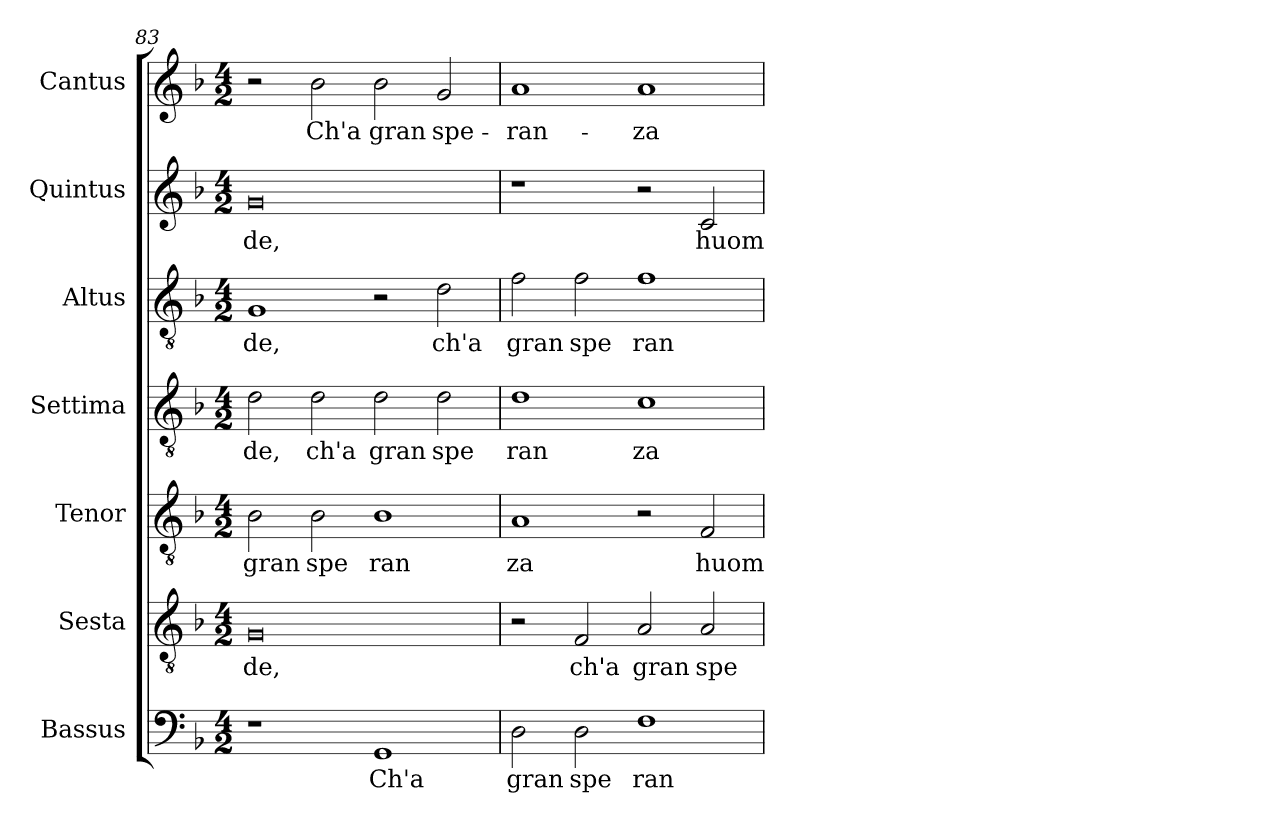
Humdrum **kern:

**kern	**text	**kern	**text	**kern	**text	**kern	**text	**kern	**text	**kern	**text	**kern	**text
*part7	*part7	*part6	*part6	*part5	*part5	*part4	*part4	*part3	*part3	*part2	*part2	*part1	*part1
*staff7	*staff7	*staff6	*staff6	*staff5	*staff5	*staff4	*staff4	*staff3	*staff3	*staff2	*staff2	*staff1	*staff1
*I"Bassus	*	*I"Sesta	*	*I"Tenor	*	*I"Settima	*	*I"Altus	*	*I"Quintus	*	*I"Cantus	*
*clefF4	*	*clefGv2	*	*clefGv2	*	*clefGv2	*	*clefGv2	*	*clefG2	*	*clefG2	*
*k[b-]	*	*k[b-]	*	*k[b-]	*	*k[b-]	*	*k[b-]	*	*k[b-]	*	*k[b-]	*
*F:	*	*F:	*	*F:	*	*F:	*	*F:	*	*F:	*	*F:	*
*M4/2	*	*M4/2	*	*M4/2	*	*M4/2	*	*M4/2	*	*M4/2	*	*M4/2	*
=83	=83	=83	=83	=83	=83	=83	=83	=83	=83	=83	=83	=83	=83
!	!	!	!LO:LY:b:cj	!	!LO:LY:b:cj	!	!LO:LY:b:cj	!	!LO:LY:b:cj	!	!LO:LY:b:cj	!	!
1r	.	0G	-de,	2B-\	gran	2d\	de,	1G	de,	0g	-de,	2r	.
!	!	!	!	!	!LO:LY:b:cj	!	!LO:LY:b:cj	!	!	!	!	!	!LO:LY:b:cj
.	.	.	.	2B-\	spe	2d\	ch'a	.	.	.	.	2b-\	Ch'a
!	!LO:LY:b:cj	!	!	!	!LO:LY:b:cj	!	!LO:LY:b:cj	!	!	!	!	!	!LO:LY:b:cj
1GG	Ch'a	.	.	1B-	ran	2d\	gran	2r	.	.	.	2b-\	gran
!	!	!	!	!	!	!	!LO:LY:b:cj	!	!LO:LY:b:cj	!	!	!	!LO:LY:b:cj
.	.	.	.	.	.	2d\	spe	2d\	ch'a	.	.	2g/	spe-
=84	=84	=84	=84	=84	=84	=84	=84	=84	=84	=84	=84	=84	=84
!	!LO:LY:b:cj	!	!	!	!LO:LY:b:cj	!	!LO:LY:b:cj	!	!LO:LY:b:cj	!	!	!	!LO:LY:b:cj
2D\	gran	2r	.	1A	za	1d	ran	2f\	gran	1r	.	1a	-ran-
!	!LO:LY:b:cj	!	!LO:LY:b:cj	!	!	!	!	!	!LO:LY:b:cj	!	!	!	!
2D\	spe	2F/	ch'a	.	.	.	.	2f\	spe	.	.	.	.
!	!LO:LY:b:cj	!	!LO:LY:b:cj	!	!	!	!LO:LY:b:cj	!	!LO:LY:b:cj	!	!	!	!LO:LY:b:cj
1F	ran	2A/	gran	2r	.	1c	za	1f	ran	2r	.	1a	-za
!	!	!	!LO:LY:b:cj	!	!LO:LY:b:cj	!	!	!	!	!	!LO:LY:b:cj	!	!
.	.	2A/	spe-	2F/	huom	.	.	.	.	2c/	huom	.	.
=	=	=	=	=	=	=	=	=	=	=	=	=	=
*-	*-	*-	*-	*-	*-	*-	*-	*-	*-	*-	*-	*-	*-
